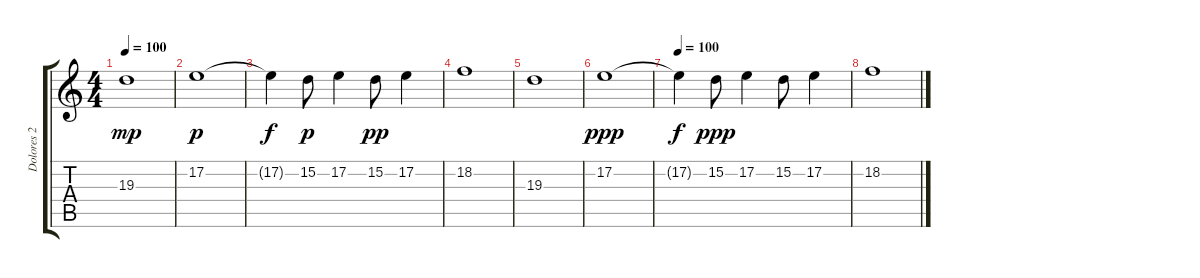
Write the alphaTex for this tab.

\track ("Dolores 2" "Dolores 2") {instrument pad3polysynth}
\staff {score tabs}
\tuning (E4 B3 G3 D3 A2 E2) {hide}
\ts (4 4)
\tempo 100
\clef g2
\ks c
19.3.1{dy mp} |
17.2.1{dy p} |
17.2{t}.4{dy f} 15.2.8{dy p} 17.2.4 15.2.8{dy pp} 17.2.4 |
18.2.1 |
19.3.1 |
17.2.1{dy ppp} |
\tempo 100
17.2{t}.4{dy f} 15.2.8{dy ppp} 17.2.4 15.2.8 17.2.4 |
18.2.1
